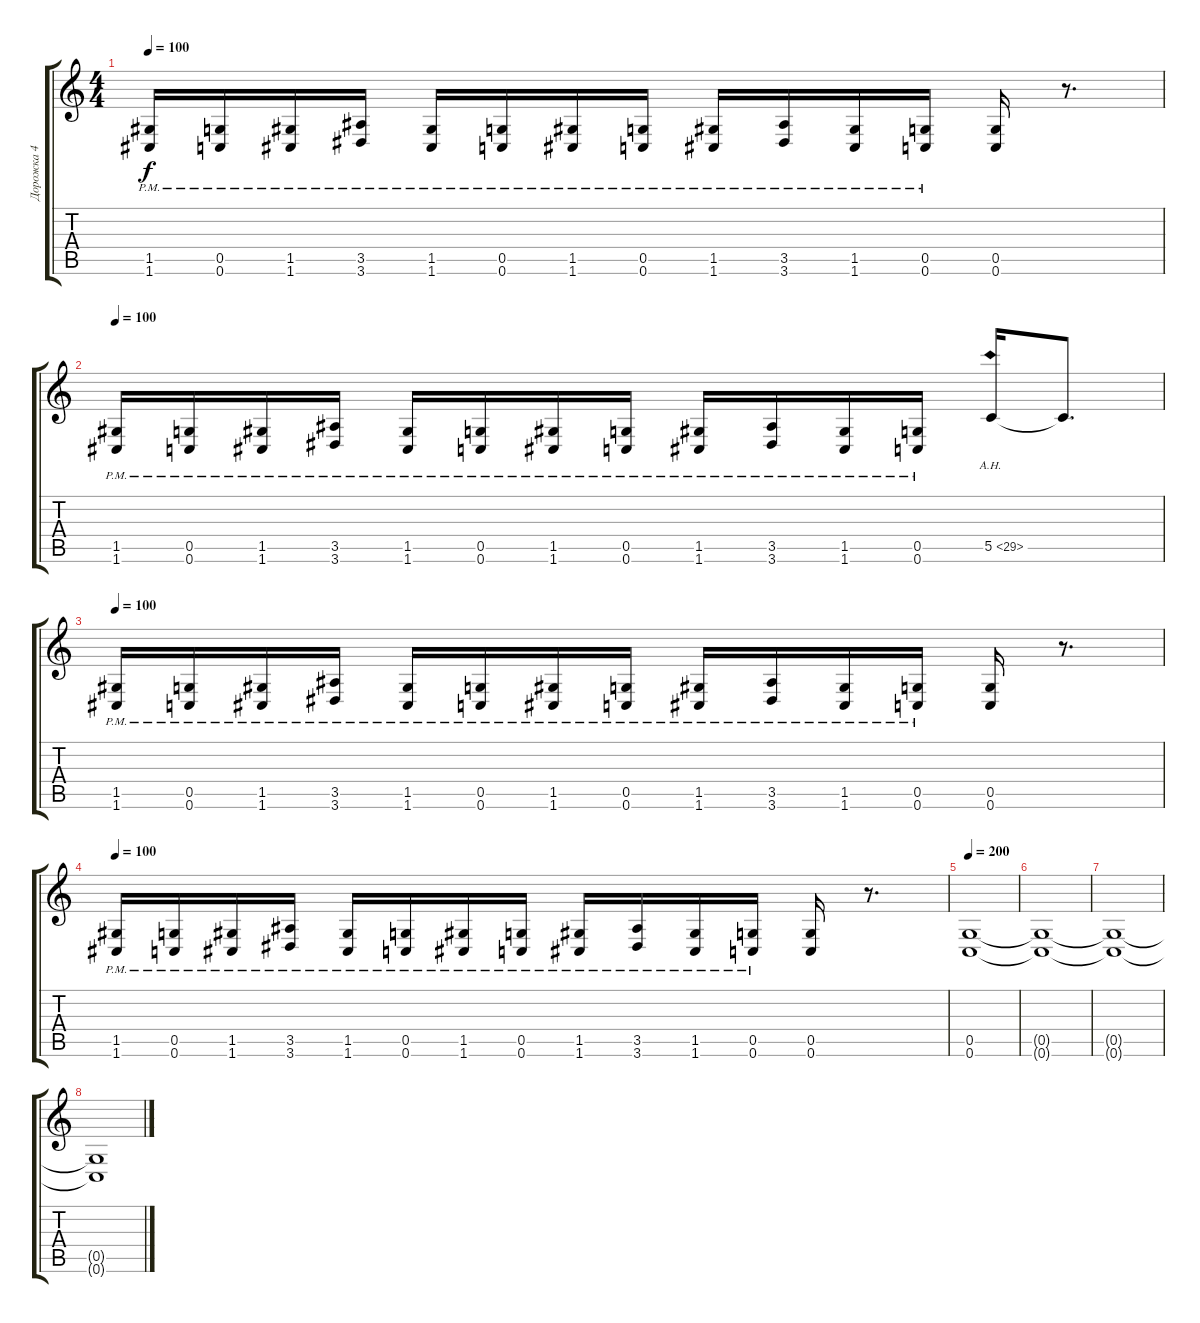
\track ("Дорожка 4" "Дорожка 4") {instrument overdrivenguitar}
\staff {score tabs}
\tuning (D4 A3 F3 C3 G2 C2) {hide}
\ts (4 4)
\tempo 100
\clef g2
\ks c
(1.5{pm} 1.6{pm}).16{dy f} (0.5{pm} 0.6{pm}).16 (1.5{pm} 1.6{pm}).16 (3.5{pm} 3.6{pm}).16 (1.5{pm} 1.6{pm}).16 (0.5{pm} 0.6{pm}).16 (1.5{pm} 1.6{pm}).16 (0.5{pm} 0.6{pm}).16 (1.5{pm} 1.6{pm}).16 (3.5{pm} 3.6{pm}).16 (1.5{pm} 1.6{pm}).16 (0.5{pm} 0.6{pm}).16 (0.5 0.6).16 r.8{d} |
\tempo 100
(1.5{pm} 1.6{pm}).16 (0.5{pm} 0.6{pm}).16 (1.5{pm} 1.6{pm}).16 (3.5{pm} 3.6{pm}).16 (1.5{pm} 1.6{pm}).16 (0.5{pm} 0.6{pm}).16 (1.5{pm} 1.6{pm}).16 (0.5{pm} 0.6{pm}).16 (1.5{pm} 1.6{pm}).16 (3.5{pm} 3.6{pm}).16 (1.5{pm} 1.6{pm}).16 (0.5{pm} 0.6{pm}).16 5.5{ah 24}.16 5.5{t}.8{d} |
\tempo 100
(1.5{pm} 1.6{pm}).16 (0.5{pm} 0.6{pm}).16 (1.5{pm} 1.6{pm}).16 (3.5{pm} 3.6{pm}).16 (1.5{pm} 1.6{pm}).16 (0.5{pm} 0.6{pm}).16 (1.5{pm} 1.6{pm}).16 (0.5{pm} 0.6{pm}).16 (1.5{pm} 1.6{pm}).16 (3.5{pm} 3.6{pm}).16 (1.5{pm} 1.6{pm}).16 (0.5{pm} 0.6{pm}).16 (0.5 0.6).16 r.8{d} |
\tempo 100
(1.5{pm} 1.6{pm}).16 (0.5{pm} 0.6{pm}).16 (1.5{pm} 1.6{pm}).16 (3.5{pm} 3.6{pm}).16 (1.5{pm} 1.6{pm}).16 (0.5{pm} 0.6{pm}).16 (1.5{pm} 1.6{pm}).16 (0.5{pm} 0.6{pm}).16 (1.5{pm} 1.6{pm}).16 (3.5{pm} 3.6{pm}).16 (1.5{pm} 1.6{pm}).16 (0.5{pm} 0.6{pm}).16 (0.5 0.6).16 r.8{d} |
\tempo 200
(0.5 0.6).1 |
(0.5{t} 0.6{t}).1 |
(0.5{t} 0.6{t}).1 |
(0.5{t} 0.6{t}).1
